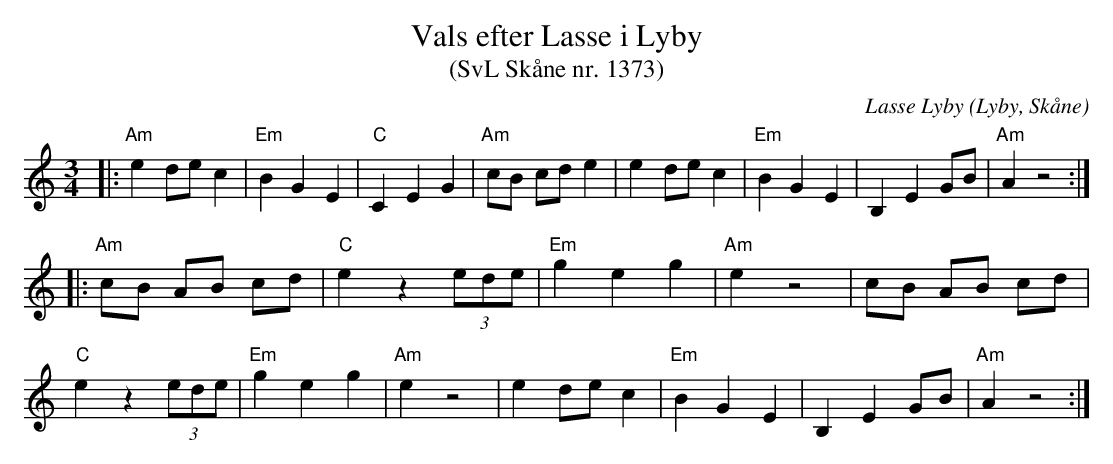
X:1
T:Vals efter Lasse i Lyby
T:(SvL Skåne nr. 1373)
C:Lasse Lyby
O:Lyby, Skåne
M:3/4
L:1/8
K:Am
|: "Am"e2 de c2 | "Em"B2 G2 E2 | "C"C2 E2 G2 | "Am"cB cd e2 | e2 de c2 | "Em"B2 G2 E2 | B,2 E2 GB | "Am"A2 z4 :|
|: "Am"cB AB cd | "C"e2 z2 (3ede | "Em"g2 e2 g2 | "Am"e2 z4 | cB AB cd |
"C"e2 z2 (3ede | "Em"g2 e2 g2 | "Am"e2 z4 | e2 de c2 | "Em"B2 G2 E2 | B,2 E2 GB | "Am"A2 z4 :|
